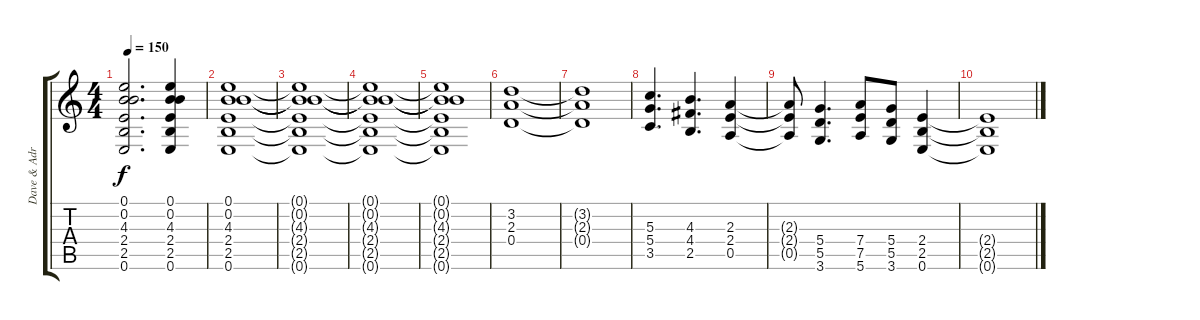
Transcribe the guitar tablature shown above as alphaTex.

\track ("Dave & Adrian (Rhythm Guitar)" "Dave & Adr") {instrument distortionguitar}
\staff {score tabs}
\tuning (E4 B3 G3 D3 A2 E2) {hide}
\ts (4 4)
\tempo 150
\clef g2
\ks c
(0.1{t} 0.2{t} 4.3{t} 2.4{t} 2.5{t} 0.6{t}).2{d dy f} (0.1 0.2 4.3 2.4 2.5 0.6).4 |
(0.1 0.2 4.3 2.4 2.5 0.6).1 |
(0.1{t} 0.2{t} 4.3{t} 2.4{t} 2.5{t} 0.6{t}).1 |
(0.1{t} 0.2{t} 4.3{t} 2.4{t} 2.5{t} 0.6{t}).1 |
(0.1{t} 0.2{t} 4.3{t} 2.4{t} 2.5{t} 0.6{t}).1 |
(3.2 2.3 0.4).1 |
(3.2{t} 2.3{t} 0.4{t}).1 |
(5.3 5.4 3.5).4{d} (4.3 4.4 2.5).4{d} (2.3 2.4 0.5).4 |
(2.3{t} 2.4{t} 0.5{t}).8 (5.4 5.5 3.6).4{d} (7.4 7.5 5.6).8 (5.4 5.5 3.6).8 (2.4 2.5 0.6).4 |
(2.4{t} 2.5{t} 0.6{t}).1
